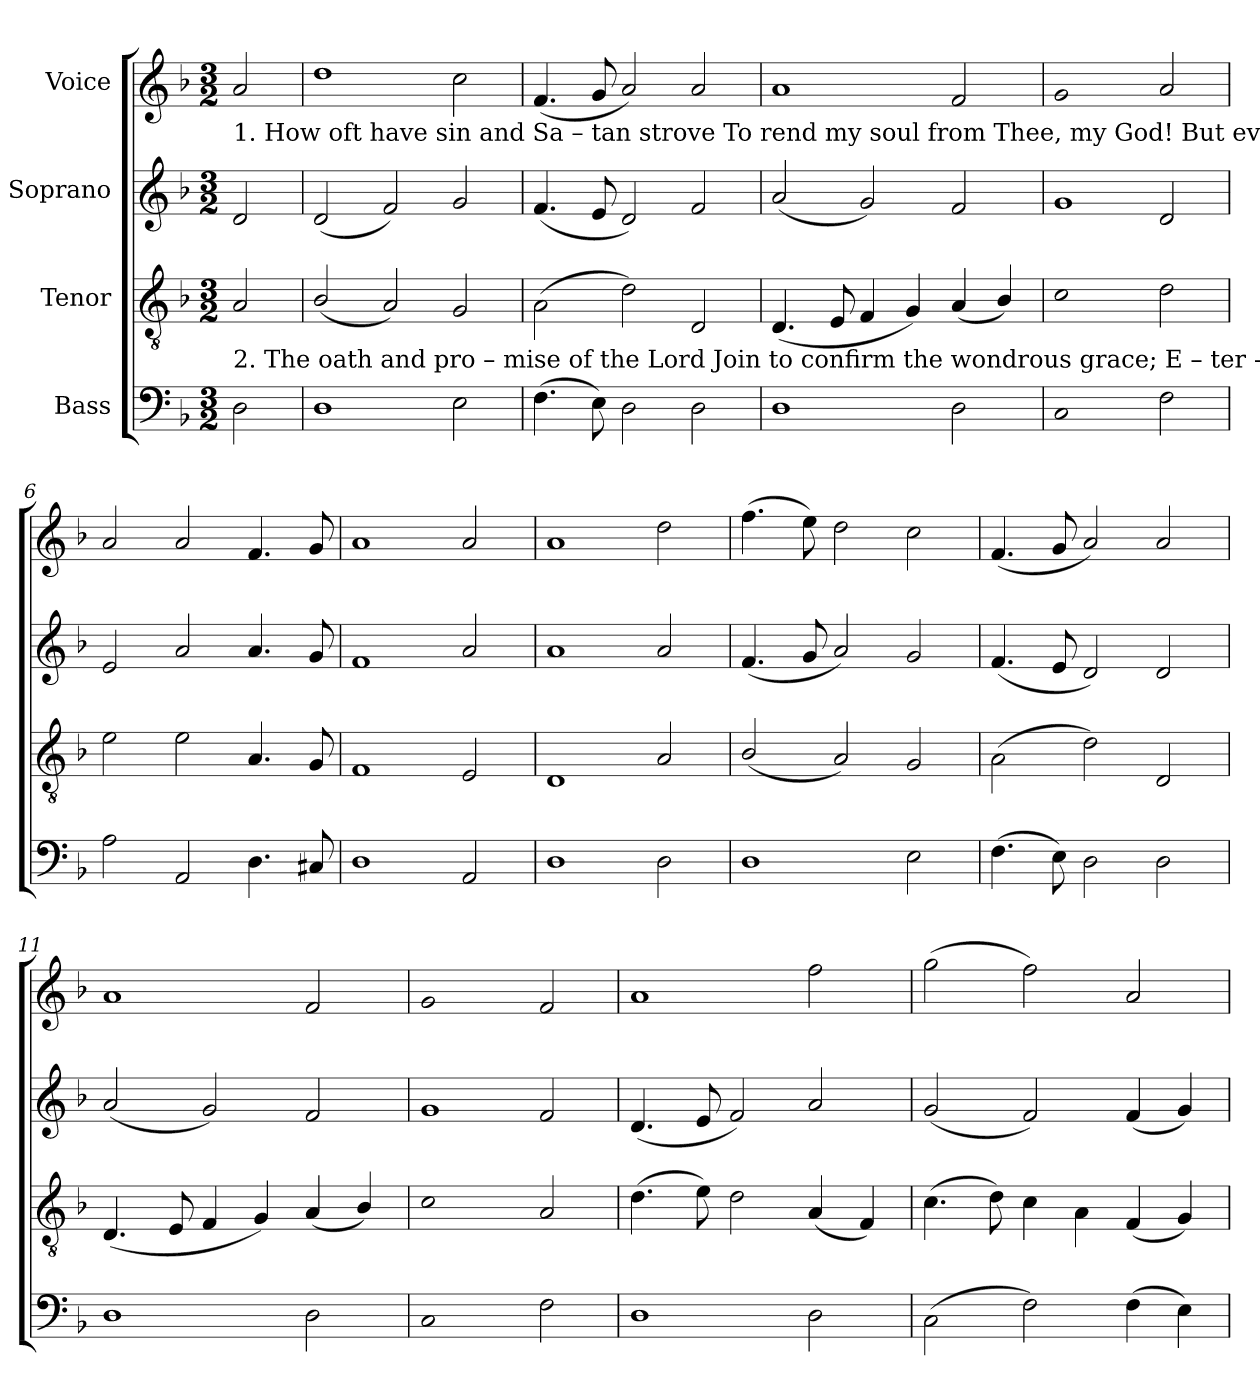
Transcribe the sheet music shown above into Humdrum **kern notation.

**kern	**kern	**kern	**kern
*part4	*part3	*part2	*part1
*staff4	*staff3	*staff2	*staff1
*I"Bass	*I"Tenor	*I"Soprano	*I"Voice
*clefF4	*clefGv2	*clefG2	*clefG2
*k[b-]	*k[b-]	*k[b-]	*k[b-]
*M3/2	*M3/2	*M3/2	*M3/2
=1	=1	=1	=1
!	!	!	!LO:TX:b:t=1. How oft    have   sin               and    Sa          –         tan strove To rend my soul from Thee, my God! But  ev     –     er  –   las       –     ting   is                          Thy      love,   And  Je     –      sus        seals                   it
!	!LO:TX:b:t=2. The  oath  and  pro   –      mise    of                          the  Lord  Join to confirm the wondrous grace;  E  – ter    –    nal   power          per – forms                the  word, And  fills                all        heaven              with	!	!
2D!\	2A!/	2d!/	2a!/
=2	=2	=2	=2
1D!	(<2B-!/	(<2d!/	1dd!
.	2A!/)	2f!/)	.
2E!\	2G!/	2g!/	2cc!\
=3	=3	=3	=3
(>4.F!\	(>2A!\	(<4.f!/	(<4.f!/
8E!\)	.	8e!/	8g!/
2D!\	2d!\)	2d!/)	2a!/)
2D!\	2D!/	2f!/	2a!/
=4	=4	=4	=4
1D!	(<4.D!/	(<2a!/	1a!
.	8E!/	.	.
.	4F!/	2g!/)	.
.	4G!/)	.	.
2D!\	(<4A!/	2f!/	2f!/
.	4B-!/)	.	.
=5	=5	=5	=5
!LO:N:head=open	!LO:N:head=open	!	!LO:N:head=open
1C!	1c!	1g!	1g!
2F!\	2d!\	2d!/	2a!/
=6	=6	=6	=6
2A!\	2e!\	2e!/	2a!/
2AA!/	2e!\	2a!/	2a!/
4.D!\	4.A!/	4.a!/	4.f!/
8C#X!/	8G!/	8g!/	8g!/
=7	=7	=7	=7
1D!	1F!	1f!	1a!
2AA!/	2E!/	2a!/	2a!/
=8	=8	=8	=8
1D!	1D!	1a!	1a!
2D!\	2A!/	2a!/	2dd!\
=9	=9	=9	=9
1D!	(<2B-!/	(<4.f!/	(>4.ff!\
.	.	8g!/	8ee!\)
.	2A!/)	2a!/)	2dd!\
2E!\	2G!/	2g!/	2cc!\
=10	=10	=10	=10
(>4.F!\	(>2A!\	(<4.f!/	(<4.f!/
8E!\)	.	8e!/	8g!/
2D!\	2d!\)	2d!/)	2a!/)
2D!\	2D!/	2d!/	2a!/
=11	=11	=11	=11
1D!	(<4.D!/	(<2a!/	1a!
.	8E!/	.	.
.	4F!/	2g!/)	.
.	4G!/)	.	.
2D!\	(<4A!/	2f!/	2f!/
.	4B-!/)	.	.
=12	=12	=12	=12
!LO:N:head=open	!LO:N:head=open	!	!LO:N:head=open
1C!	1c!	1g!	1g!
2F!\	2A!/	2f!/	2f!/
=13	=13	=13	=13
1D!	(>4.d!\	(<4.d!/	1a!
.	8e!\)	8e!/	.
.	2d!\	2f!/)	.
2D!\	(<4A!/	2a!/	2ff!\
.	4F!/)	.	.
=14	=14	=14	=14
(>2C!\	(>4.c!\	(<2g!/	(>2gg!\
.	8d!\)	.	.
2F!\)	4c!\	2f!/)	2ff!\)
.	4A!\	.	.
(>4F!\	(<4F!/	(<4f!/	2a!/
4E!\)	4G!/)	4g!/)	.
=	=	=	=
*-	*-	*-	*-
